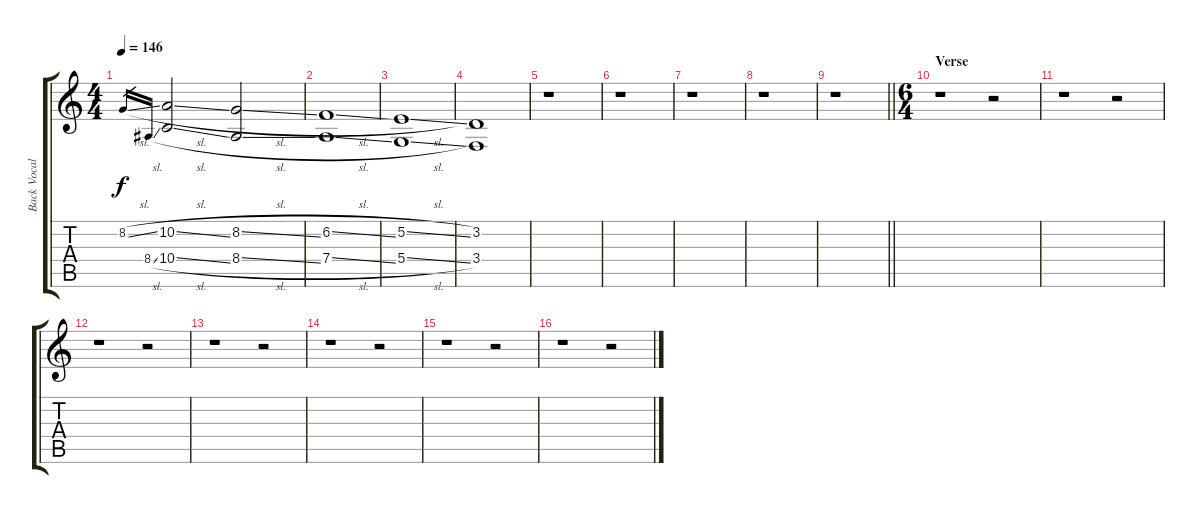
\track ("Back Vocal" "Back Vocal") {instrument choiraahs}
\staff {score tabs}
\tuning (E4 B3 G3 D3 A2 D2) {hide}
\ts (4 4)
\tempo 146
\clef g2
\ks c
8.2{sl}.16{gr dy f} 8.4{sl}.16{gr} (10.2{sl} 10.4{sl}).2 (8.2{sl} 8.4{sl}).2 |
(6.2{sl} 7.4{sl}).1 |
(5.2{sl} 5.4{sl}).1 |
(3.2 3.4).1 |
r.1 |
r.1 |
r.1 |
r.1 |
\barLineRight lightlight
r.1 |
\ts (6 4)
\section ("" "Verse")
r.1 r.2 |
r.1 r.2 |
r.1 r.2 |
r.1 r.2 |
r.1 r.2 |
r.1 r.2 |
r.1 r.2
